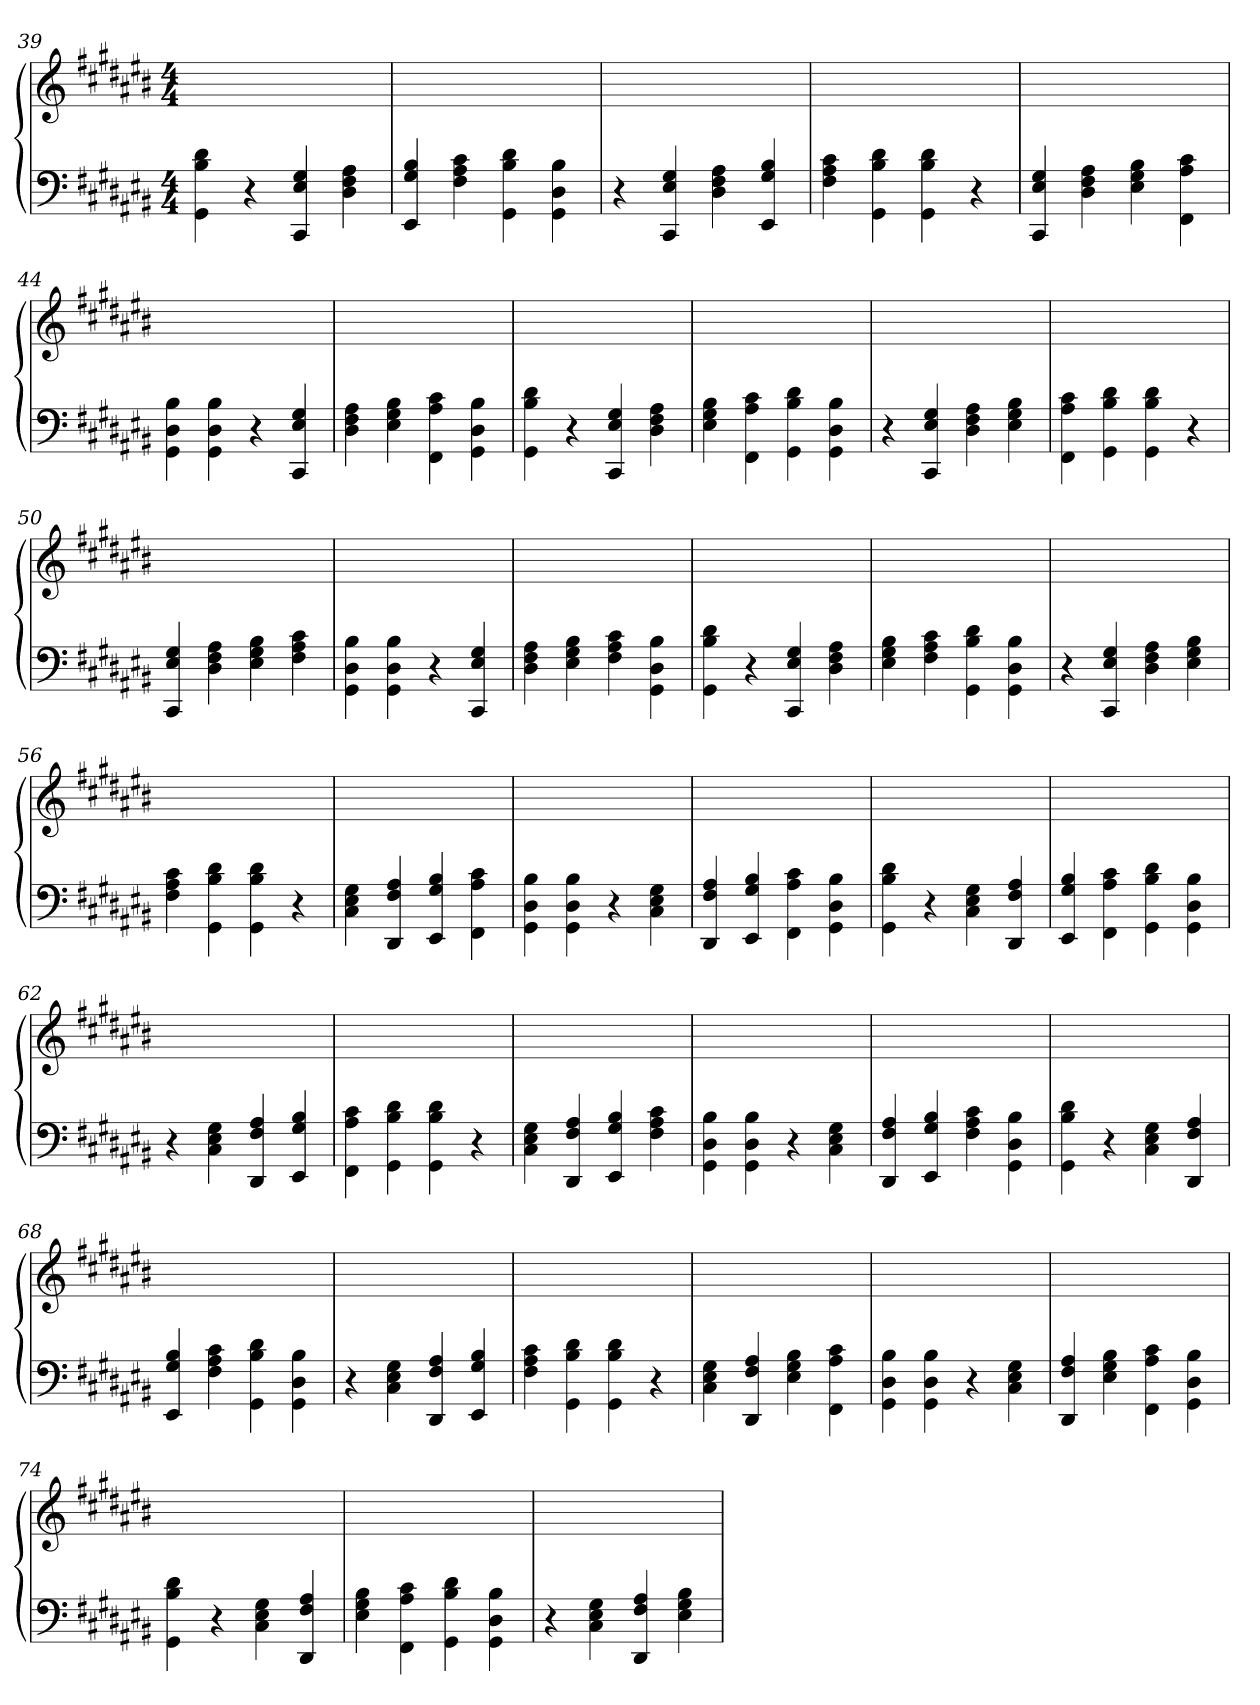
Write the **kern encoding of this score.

**kern	**kern
*part2	*part1
*staff2	*staff1
*clefF4	*clefG2
*k[f#c#g#d#a#e#b#]	*k[f#c#g#d#a#e#b#]
*C#:	*C#:
*M4/4	*M4/4
=39	=39
4GG# 4B# 4d#	1ryy
4r	.
4CC# 4E# 4G#	.
4D# 4F# 4A#	.
=40	=40
4EE# 4G# 4B#	1ryy
4F# 4A# 4c#	.
4GG# 4B# 4d#	.
4GG# 4D# 4B#	.
=41	=41
4r	1ryy
4CC# 4E# 4G#	.
4D# 4F# 4A#	.
4EE# 4G# 4B#	.
=42	=42
4F# 4A# 4c#	1ryy
4GG# 4B# 4d#	.
4GG# 4B# 4d#	.
4r	.
=43	=43
4CC# 4E# 4G#	1ryy
4D# 4F# 4A#	.
4E# 4G# 4B#	.
4FF# 4A# 4c#	.
=44	=44
4GG# 4D# 4B#	1ryy
4GG# 4D# 4B#	.
4r	.
4CC# 4E# 4G#	.
=45	=45
4D# 4F# 4A#	1ryy
4E# 4G# 4B#	.
4FF# 4A# 4c#	.
4GG# 4D# 4B#	.
=46	=46
4GG# 4B# 4d#	1ryy
4r	.
4CC# 4E# 4G#	.
4D# 4F# 4A#	.
=47	=47
4E# 4G# 4B#	1ryy
4FF# 4A# 4c#	.
4GG# 4B# 4d#	.
4GG# 4D# 4B#	.
=48	=48
4r	1ryy
4CC# 4E# 4G#	.
4D# 4F# 4A#	.
4E# 4G# 4B#	.
=49	=49
4FF# 4A# 4c#	1ryy
4GG# 4B# 4d#	.
4GG# 4B# 4d#	.
4r	.
=50	=50
4CC# 4E# 4G#	1ryy
4D# 4F# 4A#	.
4E# 4G# 4B#	.
4F# 4A# 4c#	.
=51	=51
4GG# 4D# 4B#	1ryy
4GG# 4D# 4B#	.
4r	.
4CC# 4E# 4G#	.
=52	=52
4D# 4F# 4A#	1ryy
4E# 4G# 4B#	.
4F# 4A# 4c#	.
4GG# 4D# 4B#	.
=53	=53
4GG# 4B# 4d#	1ryy
4r	.
4CC# 4E# 4G#	.
4D# 4F# 4A#	.
=54	=54
4E# 4G# 4B#	1ryy
4F# 4A# 4c#	.
4GG# 4B# 4d#	.
4GG# 4D# 4B#	.
=55	=55
4r	1ryy
4CC# 4E# 4G#	.
4D# 4F# 4A#	.
4E# 4G# 4B#	.
=56	=56
4F# 4A# 4c#	1ryy
4GG# 4B# 4d#	.
4GG# 4B# 4d#	.
4r	.
=57	=57
4C# 4E# 4G#	1ryy
4DD# 4F# 4A#	.
4EE# 4G# 4B#	.
4FF# 4A# 4c#	.
=58	=58
4GG# 4D# 4B#	1ryy
4GG# 4D# 4B#	.
4r	.
4C# 4E# 4G#	.
=59	=59
4DD# 4F# 4A#	1ryy
4EE# 4G# 4B#	.
4FF# 4A# 4c#	.
4GG# 4D# 4B#	.
=60	=60
4GG# 4B# 4d#	1ryy
4r	.
4C# 4E# 4G#	.
4DD# 4F# 4A#	.
=61	=61
4EE# 4G# 4B#	1ryy
4FF# 4A# 4c#	.
4GG# 4B# 4d#	.
4GG# 4D# 4B#	.
=62	=62
4r	1ryy
4C# 4E# 4G#	.
4DD# 4F# 4A#	.
4EE# 4G# 4B#	.
=63	=63
4FF# 4A# 4c#	1ryy
4GG# 4B# 4d#	.
4GG# 4B# 4d#	.
4r	.
=64	=64
4C# 4E# 4G#	1ryy
4DD# 4F# 4A#	.
4EE# 4G# 4B#	.
4F# 4A# 4c#	.
=65	=65
4GG# 4D# 4B#	1ryy
4GG# 4D# 4B#	.
4r	.
4C# 4E# 4G#	.
=66	=66
4DD# 4F# 4A#	1ryy
4EE# 4G# 4B#	.
4F# 4A# 4c#	.
4GG# 4D# 4B#	.
=67	=67
4GG# 4B# 4d#	1ryy
4r	.
4C# 4E# 4G#	.
4DD# 4F# 4A#	.
=68	=68
4EE# 4G# 4B#	1ryy
4F# 4A# 4c#	.
4GG# 4B# 4d#	.
4GG# 4D# 4B#	.
=69	=69
4r	1ryy
4C# 4E# 4G#	.
4DD# 4F# 4A#	.
4EE# 4G# 4B#	.
=70	=70
4F# 4A# 4c#	1ryy
4GG# 4B# 4d#	.
4GG# 4B# 4d#	.
4r	.
=71	=71
4C# 4E# 4G#	1ryy
4DD# 4F# 4A#	.
4E# 4G# 4B#	.
4FF# 4A# 4c#	.
=72	=72
4GG# 4D# 4B#	1ryy
4GG# 4D# 4B#	.
4r	.
4C# 4E# 4G#	.
=73	=73
4DD# 4F# 4A#	1ryy
4E# 4G# 4B#	.
4FF# 4A# 4c#	.
4GG# 4D# 4B#	.
=74	=74
4GG# 4B# 4d#	1ryy
4r	.
4C# 4E# 4G#	.
4DD# 4F# 4A#	.
=75	=75
4E# 4G# 4B#	1ryy
4FF# 4A# 4c#	.
4GG# 4B# 4d#	.
4GG# 4D# 4B#	.
=76	=76
4r	1ryy
4C# 4E# 4G#	.
4DD# 4F# 4A#	.
4E# 4G# 4B#	.
=	=
*-	*-
